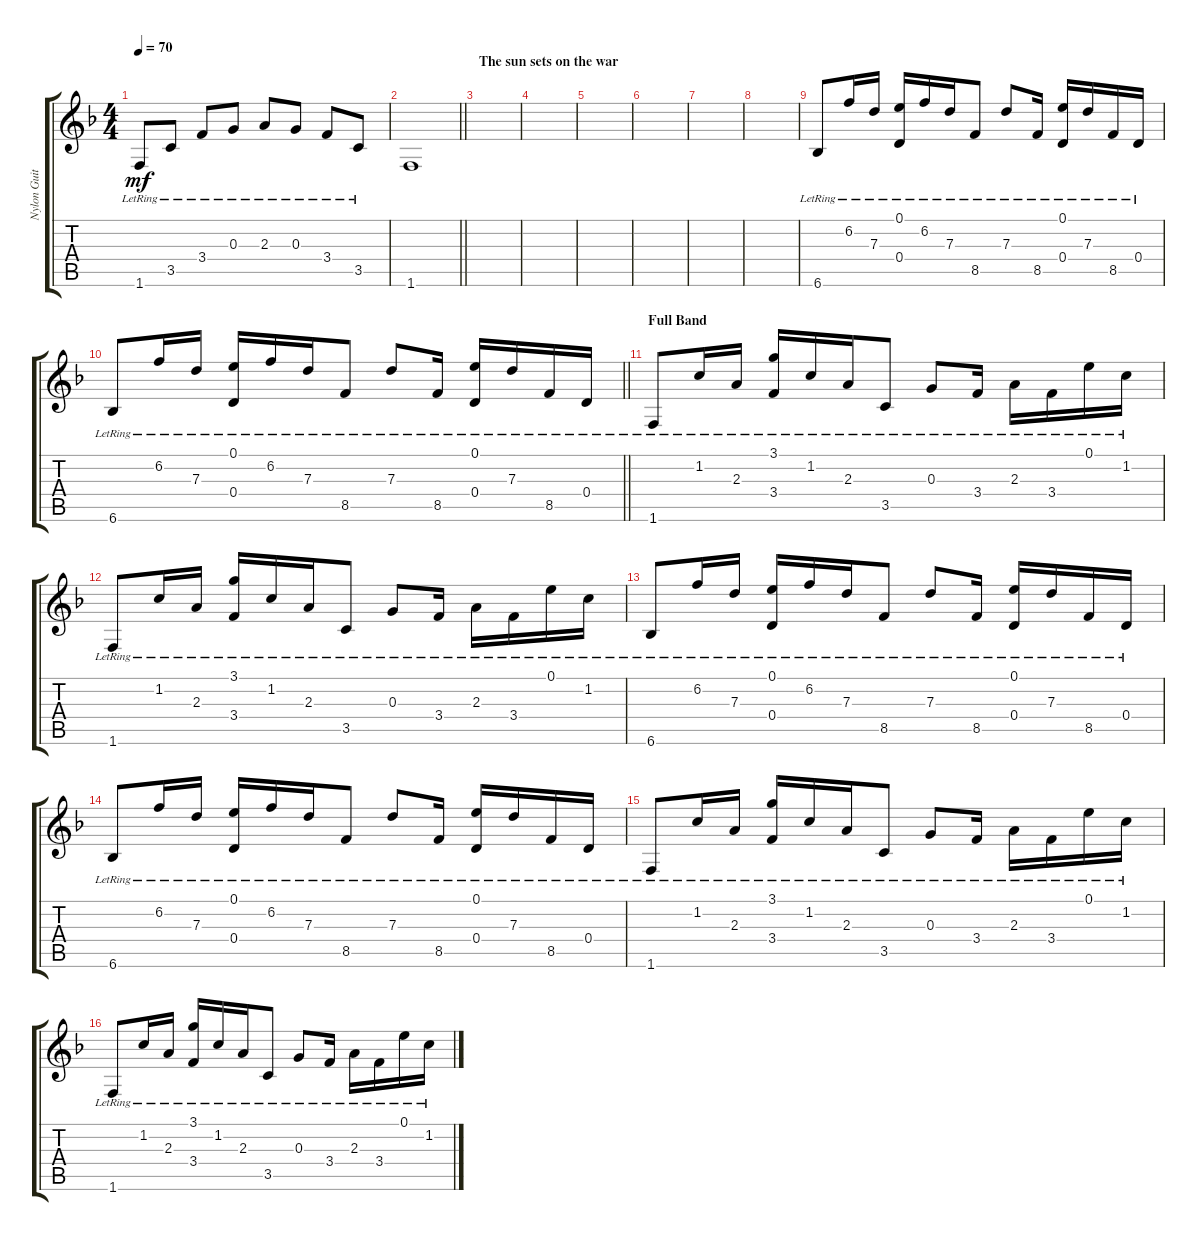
\track ("Nylon Guitar" "Nylon Guit") {instrument acousticguitarnylon}
\staff {score tabs}
\tuning (E4 B3 G3 D3 A2 E2) {hide}
\ts (4 4)
\tempo 70
\clef g2
\ks f
1.6{lr}.8{dy mf} 3.5{lr}.8 3.4{lr}.8 0.3{lr}.8 2.3{lr}.8 0.3{lr}.8 3.4{lr}.8 3.5{lr}.8 |
\barLineRight lightlight
1.6.1 |
\section ("" "The sun sets on the war")
|
|
|
|
|
|
6.6{lr}.8 6.2{lr}.16 7.3{lr}.16 (0.1{lr} 0.4{lr}).16 6.2{lr}.16 7.3{lr}.16 8.5{lr}.8 7.3{lr}.8 8.5{lr}.16 (0.1{lr} 0.4{lr}).16 7.3{lr}.16 8.5{lr}.16 0.4{lr}.16 |
\barLineRight lightlight
6.6{lr}.8 6.2{lr}.16 7.3{lr}.16 (0.1{lr} 0.4{lr}).16 6.2{lr}.16 7.3{lr}.16 8.5{lr}.8 7.3{lr}.8 8.5{lr}.16 (0.1{lr} 0.4{lr}).16 7.3{lr}.16 8.5{lr}.16 0.4{lr}.16 |
\section ("" "Full Band")
1.6{lr}.8 1.2{lr}.16 2.3{lr}.16 (3.1{lr} 3.4{lr}).16 1.2{lr}.16 2.3{lr}.16 3.5{lr}.8 0.3{lr}.8 3.4{lr}.16 2.3{lr}.16 3.4{lr}.16 0.1{lr}.16 1.2{lr}.16 |
1.6{lr}.8 1.2{lr}.16 2.3{lr}.16 (3.1{lr} 3.4{lr}).16 1.2{lr}.16 2.3{lr}.16 3.5{lr}.8 0.3{lr}.8 3.4{lr}.16 2.3{lr}.16 3.4{lr}.16 0.1{lr}.16 1.2{lr}.16 |
6.6{lr}.8 6.2{lr}.16 7.3{lr}.16 (0.1{lr} 0.4{lr}).16 6.2{lr}.16 7.3{lr}.16 8.5{lr}.8 7.3{lr}.8 8.5{lr}.16 (0.1{lr} 0.4{lr}).16 7.3{lr}.16 8.5{lr}.16 0.4{lr}.16 |
6.6{lr}.8 6.2{lr}.16 7.3{lr}.16 (0.1{lr} 0.4{lr}).16 6.2{lr}.16 7.3{lr}.16 8.5{lr}.8 7.3{lr}.8 8.5{lr}.16 (0.1{lr} 0.4{lr}).16 7.3{lr}.16 8.5{lr}.16 0.4{lr}.16 |
1.6{lr}.8 1.2{lr}.16 2.3{lr}.16 (3.1{lr} 3.4{lr}).16 1.2{lr}.16 2.3{lr}.16 3.5{lr}.8 0.3{lr}.8 3.4{lr}.16 2.3{lr}.16 3.4{lr}.16 0.1{lr}.16 1.2{lr}.16 |
1.6{lr}.8 1.2{lr}.16 2.3{lr}.16 (3.1{lr} 3.4{lr}).16 1.2{lr}.16 2.3{lr}.16 3.5{lr}.8 0.3{lr}.8 3.4{lr}.16 2.3{lr}.16 3.4{lr}.16 0.1{lr}.16 1.2{lr}.16
